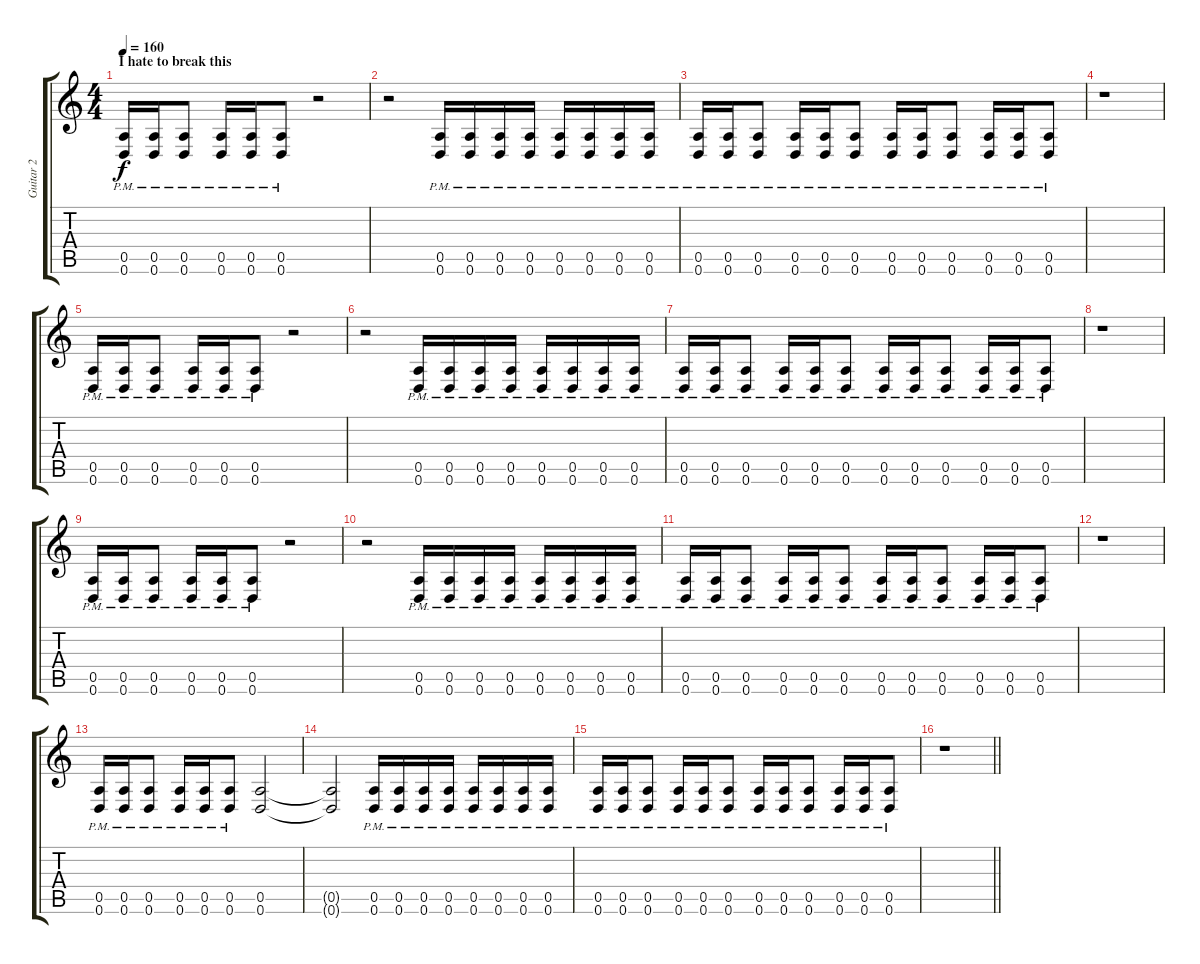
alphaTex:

\track ("Guitar 2" "Guitar 2") {instrument distortionguitar}
\staff {score tabs}
\tuning (E4 B3 G3 D3 A2 D2) {hide}
\ts (4 4)
\section ("" "I hate to break this")
\tempo 160
\clef g2
\ks c
(0.5{pm} 0.6{pm}).16{dy f} (0.5{pm} 0.6{pm}).16 (0.5{pm} 0.6{pm}).8 (0.5{pm} 0.6{pm}).16 (0.5{pm} 0.6{pm}).16 (0.5{pm} 0.6{pm}).8 r.2 |
r.2 (0.5{pm} 0.6{pm}).16 (0.5{pm} 0.6{pm}).16 (0.5{pm} 0.6{pm}).16 (0.5{pm} 0.6{pm}).16 (0.5{pm} 0.6{pm}).16 (0.5{pm} 0.6{pm}).16 (0.5{pm} 0.6{pm}).16 (0.5{pm} 0.6{pm}).16 |
(0.5{pm} 0.6{pm}).16 (0.5{pm} 0.6{pm}).16 (0.5{pm} 0.6{pm}).8 (0.5{pm} 0.6{pm}).16 (0.5{pm} 0.6{pm}).16 (0.5{pm} 0.6{pm}).8 (0.5{pm} 0.6{pm}).16 (0.5{pm} 0.6{pm}).16 (0.5{pm} 0.6{pm}).8 (0.5{pm} 0.6{pm}).16 (0.5{pm} 0.6{pm}).16 (0.5{pm} 0.6{pm}).8 |
r.1 |
(0.5{pm} 0.6{pm}).16 (0.5{pm} 0.6{pm}).16 (0.5{pm} 0.6{pm}).8 (0.5{pm} 0.6{pm}).16 (0.5{pm} 0.6{pm}).16 (0.5{pm} 0.6{pm}).8 r.2 |
r.2 (0.5{pm} 0.6{pm}).16 (0.5{pm} 0.6{pm}).16 (0.5{pm} 0.6{pm}).16 (0.5{pm} 0.6{pm}).16 (0.5{pm} 0.6{pm}).16 (0.5{pm} 0.6{pm}).16 (0.5{pm} 0.6{pm}).16 (0.5{pm} 0.6{pm}).16 |
(0.5{pm} 0.6{pm}).16 (0.5{pm} 0.6{pm}).16 (0.5{pm} 0.6{pm}).8 (0.5{pm} 0.6{pm}).16 (0.5{pm} 0.6{pm}).16 (0.5{pm} 0.6{pm}).8 (0.5{pm} 0.6{pm}).16 (0.5{pm} 0.6{pm}).16 (0.5{pm} 0.6{pm}).8 (0.5{pm} 0.6{pm}).16 (0.5{pm} 0.6{pm}).16 (0.5{pm} 0.6{pm}).8 |
r.1 |
(0.5{pm} 0.6{pm}).16 (0.5{pm} 0.6{pm}).16 (0.5{pm} 0.6{pm}).8 (0.5{pm} 0.6{pm}).16 (0.5{pm} 0.6{pm}).16 (0.5{pm} 0.6{pm}).8 r.2 |
r.2 (0.5{pm} 0.6{pm}).16 (0.5{pm} 0.6{pm}).16 (0.5{pm} 0.6{pm}).16 (0.5{pm} 0.6{pm}).16 (0.5{pm} 0.6{pm}).16 (0.5{pm} 0.6{pm}).16 (0.5{pm} 0.6{pm}).16 (0.5{pm} 0.6{pm}).16 |
(0.5{pm} 0.6{pm}).16 (0.5{pm} 0.6{pm}).16 (0.5{pm} 0.6{pm}).8 (0.5{pm} 0.6{pm}).16 (0.5{pm} 0.6{pm}).16 (0.5{pm} 0.6{pm}).8 (0.5{pm} 0.6{pm}).16 (0.5{pm} 0.6{pm}).16 (0.5{pm} 0.6{pm}).8 (0.5{pm} 0.6{pm}).16 (0.5{pm} 0.6{pm}).16 (0.5{pm} 0.6{pm}).8 |
r.1 |
(0.5{pm} 0.6{pm}).16 (0.5{pm} 0.6{pm}).16 (0.5{pm} 0.6{pm}).8 (0.5{pm} 0.6{pm}).16 (0.5{pm} 0.6{pm}).16 (0.5{pm} 0.6{pm}).8 (0.5 0.6).2 |
(0.5{t} 0.6{t}).2 (0.5{pm} 0.6{pm}).16 (0.5{pm} 0.6{pm}).16 (0.5{pm} 0.6{pm}).16 (0.5{pm} 0.6{pm}).16 (0.5{pm} 0.6{pm}).16 (0.5{pm} 0.6{pm}).16 (0.5{pm} 0.6{pm}).16 (0.5{pm} 0.6{pm}).16 |
(0.5{pm} 0.6{pm}).16 (0.5{pm} 0.6{pm}).16 (0.5{pm} 0.6{pm}).8 (0.5{pm} 0.6{pm}).16 (0.5{pm} 0.6{pm}).16 (0.5{pm} 0.6{pm}).8 (0.5{pm} 0.6{pm}).16 (0.5{pm} 0.6{pm}).16 (0.5{pm} 0.6{pm}).8 (0.5{pm} 0.6{pm}).16 (0.5{pm} 0.6{pm}).16 (0.5{pm} 0.6{pm}).8 |
\barLineRight lightlight
r.1
